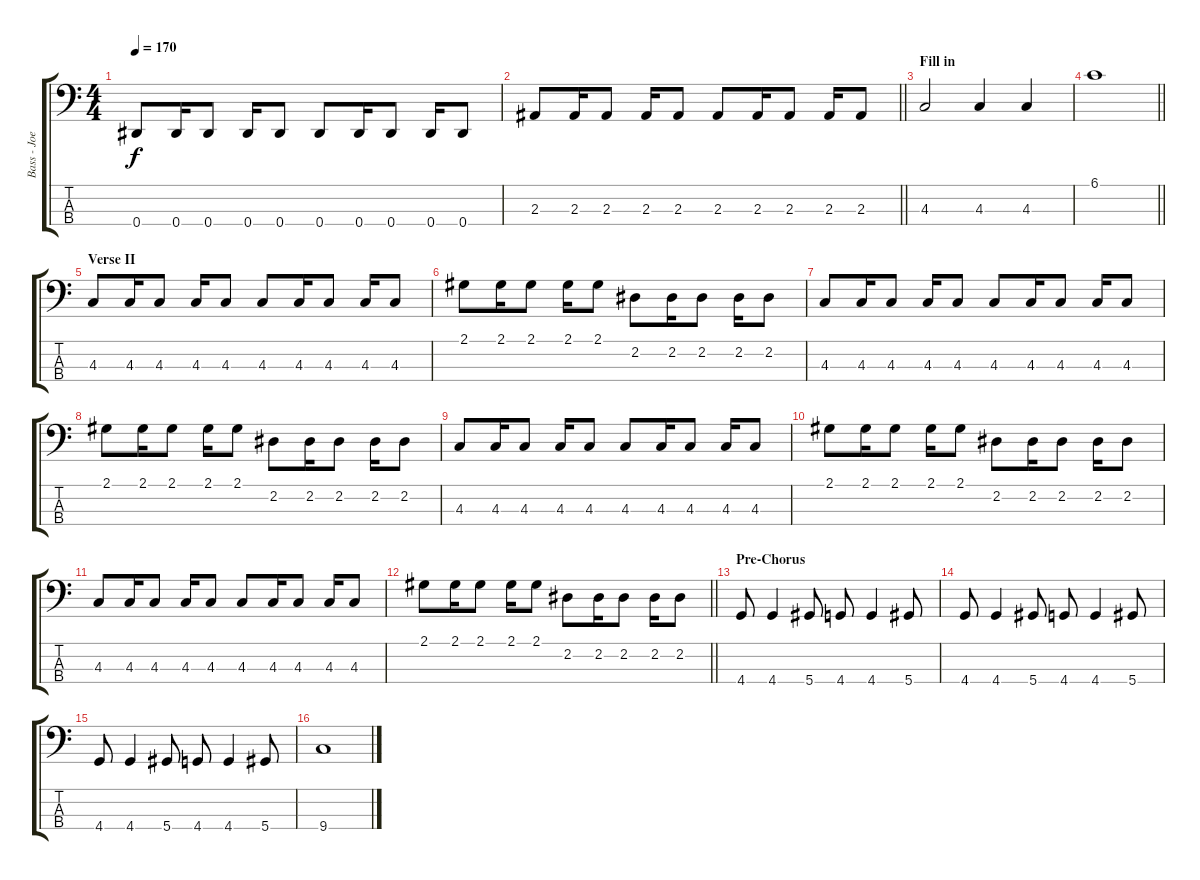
\track ("Bass - Joe" "Bass - Joe") {instrument electricbassfinger}
\staff {score tabs}
\tuning (Gb2 Db2 Ab1 Eb1) {hide}
\ts (4 4)
\tempo 170
\clef f4
\ks c
0.4.8{dy f} 0.4.16 0.4.8 0.4.16 0.4.8 0.4.8 0.4.16 0.4.8 0.4.16 0.4.8 |
\barLineRight lightlight
2.3.8 2.3.16 2.3.8 2.3.16 2.3.8 2.3.8 2.3.16 2.3.8 2.3.16 2.3.8 |
\section ("" "Fill in")
4.3.2 4.3.4 4.3.4 |
\barLineRight lightlight
6.1.1 |
\section ("" "Verse II")
4.3.8 4.3.16 4.3.8 4.3.16 4.3.8 4.3.8 4.3.16 4.3.8 4.3.16 4.3.8 |
2.1.8 2.1.16 2.1.8 2.1.16 2.1.8 2.2.8 2.2.16 2.2.8 2.2.16 2.2.8 |
4.3.8 4.3.16 4.3.8 4.3.16 4.3.8 4.3.8 4.3.16 4.3.8 4.3.16 4.3.8 |
2.1.8 2.1.16 2.1.8 2.1.16 2.1.8 2.2.8 2.2.16 2.2.8 2.2.16 2.2.8 |
4.3.8 4.3.16 4.3.8 4.3.16 4.3.8 4.3.8 4.3.16 4.3.8 4.3.16 4.3.8 |
2.1.8 2.1.16 2.1.8 2.1.16 2.1.8 2.2.8 2.2.16 2.2.8 2.2.16 2.2.8 |
4.3.8 4.3.16 4.3.8 4.3.16 4.3.8 4.3.8 4.3.16 4.3.8 4.3.16 4.3.8 |
\barLineRight lightlight
2.1.8 2.1.16 2.1.8 2.1.16 2.1.8 2.2.8 2.2.16 2.2.8 2.2.16 2.2.8 |
\section ("" "Pre-Chorus")
4.4.8 4.4.4 5.4.8 4.4.8 4.4.4 5.4.8 |
4.4.8 4.4.4 5.4.8 4.4.8 4.4.4 5.4.8 |
4.4.8 4.4.4 5.4.8 4.4.8 4.4.4 5.4.8 |
9.4.1
